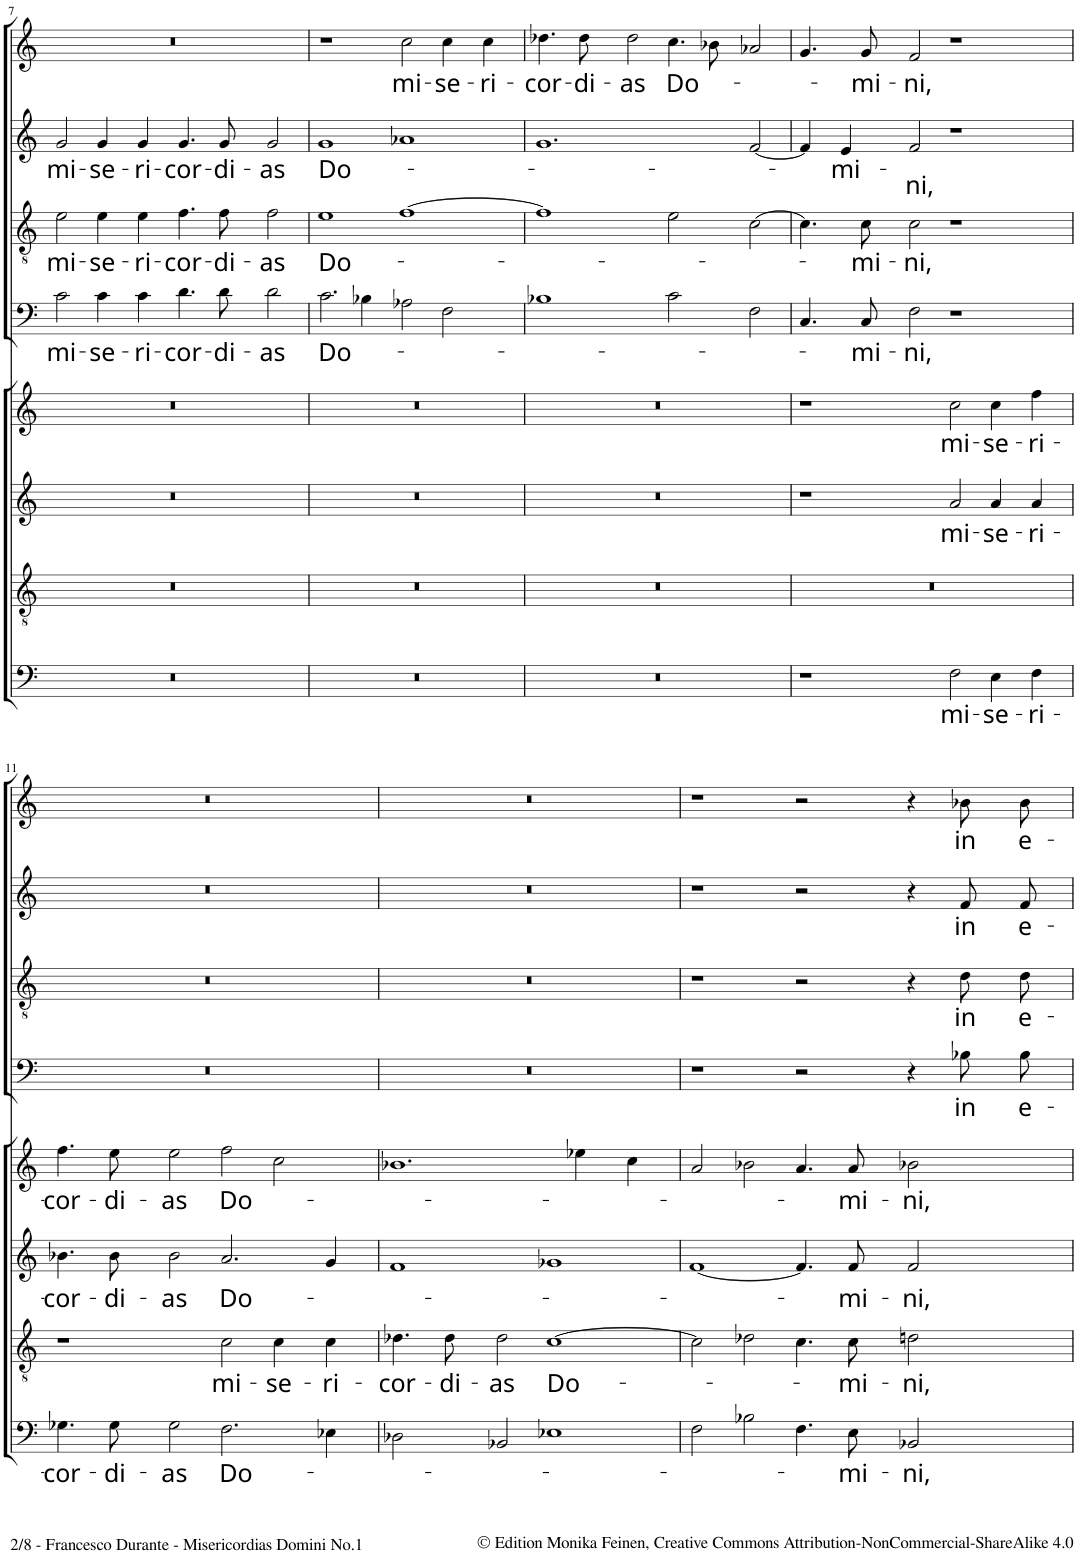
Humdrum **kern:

**kern	**text	**kern	**text	**kern	**text	**kern	**text	**kern	**text	**kern	**text	**kern	**text	**kern	**text
*part8	*part8	*part7	*part7	*part6	*part6	*part5	*part5	*part4	*part4	*part3	*part3	*part2	*part2	*part1	*part1
*staff8	*staff8	*staff7	*staff7	*staff6	*staff6	*staff5	*staff5	*staff4	*staff4	*staff3	*staff3	*staff2	*staff2	*staff1	*staff1
*I"BASSO II.	*	*I"TENORE II.	*	*I"ALTO II.	*	*I"CANTO II.	*	*I"BASSO I.	*	*I"TENORE I.	*	*I"ALTO I.	*	*I"CANTO I.	*
!!LO:PB:g=z
*clefF4	*	*clefGv2	*	*clefG2	*	*clefG2	*	*clefF4	*	*clefGv2	*	*clefG2	*	*clefG2	*
*k[]	*	*k[]	*	*k[]	*	*k[]	*	*k[]	*	*k[]	*	*k[]	*	*k[]	*
*M4/2	*	*M4/2	*	*M4/2	*	*M4/2	*	*M4/2	*	*M4/2	*	*M4/2	*	*M4/2	*
*met(c)	*	*met(c)	*	*met(c)	*	*met(c)	*	*met(c)	*	*met(c)	*	*met(c)	*	*met(c)	*
=7	=7	=7	=7	=7	=7	=7	=7	=7	=7	=7	=7	=7	=7	=7	=7
!	!	!	!	!	!	!	!	!	!LO:LY:b	!	!LO:LY:b	!	!LO:LY:b	!	!
0r	.	0r	.	0r	.	0r	.	2c\	mi-	2e\	mi-	2g/	mi-	0r	.
!	!	!	!	!	!	!	!	!	!LO:LY:b	!	!LO:LY:b	!	!LO:LY:b	!	!
.	.	.	.	.	.	.	.	4c\	-se-	4e\	-se-	4g/	-se-	.	.
!	!	!	!	!	!	!	!	!	!LO:LY:b	!	!LO:LY:b	!	!LO:LY:b	!	!
.	.	.	.	.	.	.	.	4c\	-ri-	4e\	-ri-	4g/	-ri-	.	.
!	!	!	!	!	!	!	!	!	!LO:LY:b	!	!LO:LY:b	!	!LO:LY:b	!	!
.	.	.	.	.	.	.	.	4.d\	-cor-	4.f\	-cor-	4.g/	-cor-	.	.
!	!	!	!	!	!	!	!	!	!LO:LY:b	!	!LO:LY:b	!	!LO:LY:b	!	!
.	.	.	.	.	.	.	.	8d\	-di-	8f\	-di-	8g/	-di-	.	.
!	!	!	!	!	!	!	!	!	!LO:LY:b	!	!LO:LY:b	!	!LO:LY:b	!	!
.	.	.	.	.	.	.	.	2d\	-as	2f\	-as	2g/	-as	.	.
=8	=8	=8	=8	=8	=8	=8	=8	=8	=8	=8	=8	=8	=8	=8	=8
!	!	!	!	!	!	!	!	!	!LO:LY:b	!	!LO:LY:b	!	!LO:LY:b	!	!
0r	.	0r	.	0r	.	0r	.	2.c\	Do-	1e	Do-	1g	Do-	1r	.
.	.	.	.	.	.	.	.	4B-X\	.	.	.	.	.	.	.
!	!	!	!	!	!	!	!	!	!	!	!	!	!	!	!LO:LY:b
.	.	.	.	.	.	.	.	2A-X\	.	[1f	.	1a-X	.	2cc\	mi-
!	!	!	!	!	!	!	!	!	!	!	!	!	!	!	!LO:LY:b
.	.	.	.	.	.	.	.	2F\	.	.	.	.	.	4cc\	-se-
!	!	!	!	!	!	!	!	!	!	!	!	!	!	!	!LO:LY:b
.	.	.	.	.	.	.	.	.	.	.	.	.	.	4cc\	-ri-
=9	=9	=9	=9	=9	=9	=9	=9	=9	=9	=9	=9	=9	=9	=9	=9
!	!	!	!	!	!	!	!	!	!	!	!	!	!	!	!LO:LY:b
0r	.	0r	.	0r	.	0r	.	1B-X	.	1f]	.	1.g	.	4.dd-X\	-cor-
!	!	!	!	!	!	!	!	!	!	!	!	!	!	!	!LO:LY:b
.	.	.	.	.	.	.	.	.	.	.	.	.	.	8dd-\	-di-
!	!	!	!	!	!	!	!	!	!	!	!	!	!	!	!LO:LY:b
.	.	.	.	.	.	.	.	.	.	.	.	.	.	2dd-\	-as
!	!	!	!	!	!	!	!	!	!	!	!	!	!	!	!LO:LY:b
.	.	.	.	.	.	.	.	2c\	.	2e\	.	.	.	4.cc\	Do-
.	.	.	.	.	.	.	.	.	.	.	.	.	.	8b-X\	.
.	.	.	.	.	.	.	.	2F\	.	[2c\	.	[2f/	.	2a-X/	.
=10	=10	=10	=10	=10	=10	=10	=10	=10	=10	=10	=10	=10	=10	=10	=10
1r	.	0r	.	1r	.	1r	.	4.C/	.	4.c\]	.	4f/]	.	4.g/	.
!	!	!	!	!	!	!	!	!	!	!	!	!	!LO:LY:b	!	!
.	.	.	.	.	.	.	.	.	.	.	.	4e/	-mi-	.	.
!	!	!	!	!	!	!	!	!	!LO:LY:b	!	!LO:LY:b	!	!	!	!LO:LY:b
.	.	.	.	.	.	.	.	8C/	-mi-	8c\	-mi-	.	.	8g/	-mi-
!	!	!	!	!	!	!	!	!	!LO:LY:b	!	!LO:LY:b	!	!LO:LY:b	!	!LO:LY:b
.	.	.	.	.	.	.	.	2F\	-ni,	2c\	-ni,	2f/	-ni,	2f/	-ni,
!	!LO:LY:b	!	!	!	!LO:LY:b	!	!LO:LY:b	!	!	!	!	!	!	!	!
2F\	mi-	.	.	2a/	mi-	2cc\	mi-	1r	.	1r	.	1r	.	1r	.
!	!LO:LY:b	!	!	!	!LO:LY:b	!	!LO:LY:b	!	!	!	!	!	!	!	!
4E\	-se-	.	.	4a/	-se-	4cc\	-se-	.	.	.	.	.	.	.	.
!	!LO:LY:b	!	!	!	!LO:LY:b	!	!LO:LY:b	!	!	!	!	!	!	!	!
4F\	-ri-	.	.	4a/	-ri-	4ff\	-ri-	.	.	.	.	.	.	.	.
!!LO:LB:g=z
=11	=11	=11	=11	=11	=11	=11	=11	=11	=11	=11	=11	=11	=11	=11	=11
!	!LO:LY:b	!	!	!	!LO:LY:b	!	!LO:LY:b	!	!	!	!	!	!	!	!
4.G-X\	-cor-	1r	.	4.b-X\	-cor-	4.ff\	-cor-	0r	.	0r	.	0r	.	0r	.
!	!LO:LY:b	!	!	!	!LO:LY:b	!	!LO:LY:b	!	!	!	!	!	!	!	!
8G-\	-di-	.	.	8b-\	-di-	8ee\	-di-	.	.	.	.	.	.	.	.
!	!LO:LY:b	!	!	!	!LO:LY:b	!	!LO:LY:b	!	!	!	!	!	!	!	!
2G-\	-as	.	.	2b-\	-as	2ee\	-as	.	.	.	.	.	.	.	.
!	!LO:LY:b	!	!LO:LY:b	!	!LO:LY:b	!	!LO:LY:b	!	!	!	!	!	!	!	!
2.F\	Do-	2c\	mi-	2.a/	Do-	2ff\	Do-	.	.	.	.	.	.	.	.
!	!	!	!LO:LY:b	!	!	!	!	!	!	!	!	!	!	!	!
.	.	4c\	-se-	.	.	2cc\	.	.	.	.	.	.	.	.	.
!	!	!	!LO:LY:b	!	!	!	!	!	!	!	!	!	!	!	!
4E-X\	.	4c\	-ri-	4g/	.	.	.	.	.	.	.	.	.	.	.
=12	=12	=12	=12	=12	=12	=12	=12	=12	=12	=12	=12	=12	=12	=12	=12
!	!	!	!LO:LY:b	!	!	!	!	!	!	!	!	!	!	!	!
2D-X\	.	4.d-X\	-cor-	1f	.	1.b-X	.	0r	.	0r	.	0r	.	0r	.
!	!	!	!LO:LY:b	!	!	!	!	!	!	!	!	!	!	!	!
.	.	8d-\	-di-	.	.	.	.	.	.	.	.	.	.	.	.
!	!	!	!LO:LY:b	!	!	!	!	!	!	!	!	!	!	!	!
2BB-X/	.	2d-\	-as	.	.	.	.	.	.	.	.	.	.	.	.
!	!	!	!LO:LY:b	!	!	!	!	!	!	!	!	!	!	!	!
1E-X	.	[1c	Do-	1g-X	.	.	.	.	.	.	.	.	.	.	.
.	.	.	.	.	.	4ee-X\	.	.	.	.	.	.	.	.	.
.	.	.	.	.	.	4cc\	.	.	.	.	.	.	.	.	.
=13	=13	=13	=13	=13	=13	=13	=13	=13	=13	=13	=13	=13	=13	=13	=13
2F\	.	2c\]	.	[1f	.	2a/	.	1r	.	1r	.	1r	.	1r	.
2B-X\	.	2d-X\	.	.	.	2b-X\	.	.	.	.	.	.	.	.	.
4.F\	.	4.c\	.	4.f/]	.	4.a/	.	2r	.	2r	.	2r	.	2r	.
!	!LO:LY:b	!	!LO:LY:b	!	!LO:LY:b	!	!LO:LY:b	!	!	!	!	!	!	!	!
8E\	-mi-	8c\	-mi-	8f/	mi-	8a/	mi-	.	.	.	.	.	.	.	.
!	!LO:LY:b	!	!LO:LY:b	!	!LO:LY:b	!	!LO:LY:b	!	!	!	!	!	!	!	!
2BB-X/	-ni,	2dn\	-ni,	2f/	-ni,	2b-X\	-ni,	4r	.	4r	.	4r	.	4r	.
!	!	!	!	!	!	!	!	!	!LO:LY:b	!	!LO:LY:b	!	!LO:LY:b	!	!LO:LY:b
.	.	.	.	.	.	.	.	8B-X\L	in	8d\L	in	8f/L	in	8b-X\L	in
!	!	!	!	!	!	!	!	!	!LO:LY:b	!	!LO:LY:b	!	!LO:LY:b	!	!LO:LY:b
.	.	.	.	.	.	.	.	8B-\J	e-	8d\J	e-	8f/J	e-	8b-\J	e-
=	=	=	=	=	=	=	=	=	=	=	=	=	=	=	=
*-	*-	*-	*-	*-	*-	*-	*-	*-	*-	*-	*-	*-	*-	*-	*-
